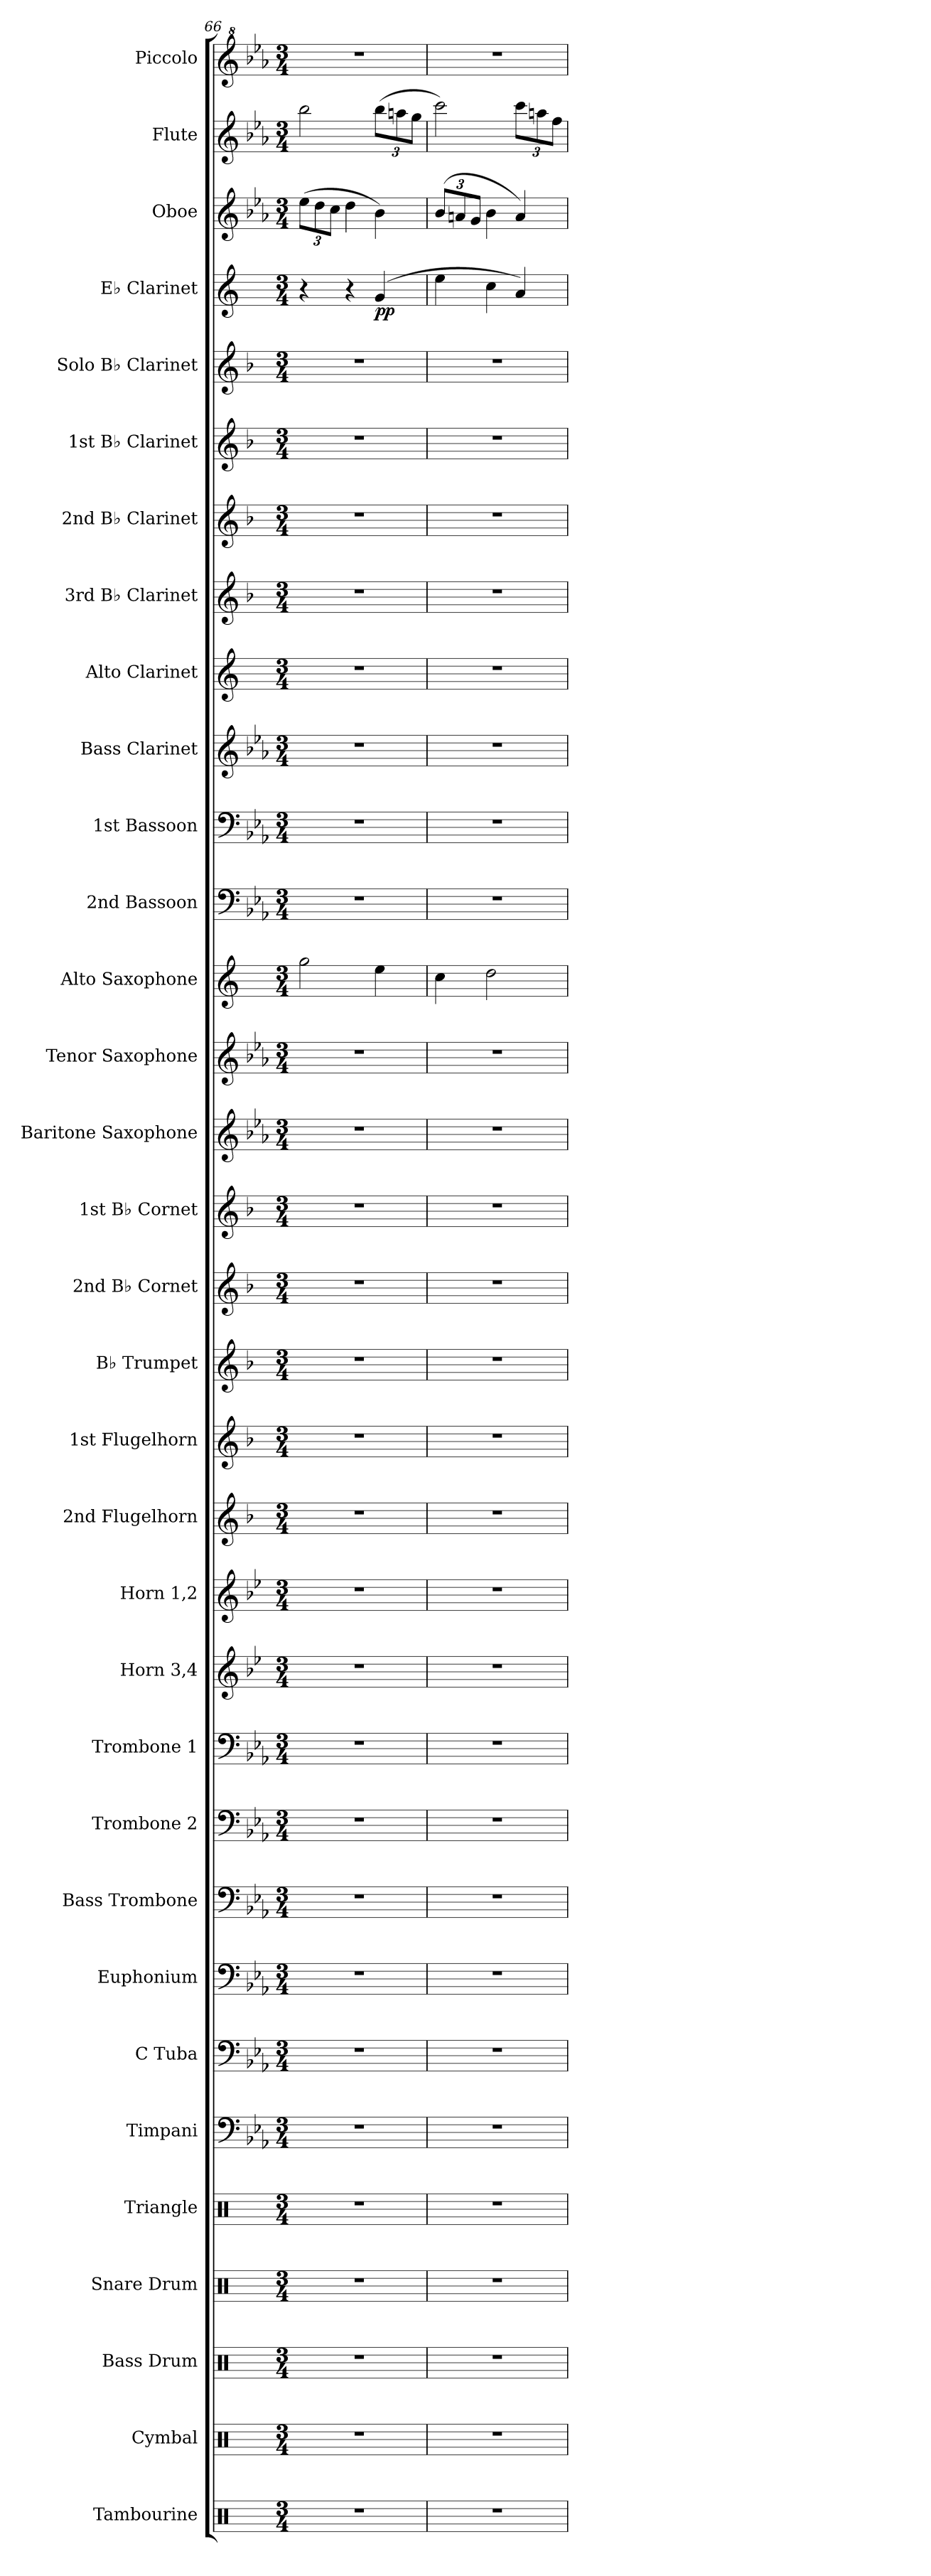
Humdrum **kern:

**kern	**kern	**kern	**kern	**kern	**kern	**kern	**kern	**kern	**kern	**kern	**kern	**kern	**kern	**kern	**kern	**kern	**kern	**kern	**kern	**kern	**kern	**kern	**kern	**kern	**kern	**kern	**kern	**kern	**kern	**dynam	**kern	**kern	**kern
*part33	*part32	*part31	*part30	*part29	*part28	*part27	*part26	*part25	*part24	*part23	*part22	*part21	*part20	*part19	*part18	*part17	*part16	*part15	*part14	*part13	*part12	*part11	*part10	*part9	*part8	*part7	*part6	*part5	*part4	*part4	*part3	*part2	*part1
*staff33	*staff32	*staff31	*staff30	*staff29	*staff28	*staff27	*staff26	*staff25	*staff24	*staff23	*staff22	*staff21	*staff20	*staff19	*staff18	*staff17	*staff16	*staff15	*staff14	*staff13	*staff12	*staff11	*staff10	*staff9	*staff8	*staff7	*staff6	*staff5	*staff4	*staff4	*staff3	*staff2	*staff1
*I"Tambourine	*I"Cymbal	*I"Bass Drum	*I"Snare Drum	*I"Triangle	*I"Timpani	*I"C Tuba	*I"Euphonium	*I"Bass Trombone	*I"Trombone 2	*I"Trombone 1	*I"Horn 3,4	*I"Horn 1,2	*I"2nd Flugelhorn	*I"1st Flugelhorn	*I"B♭ Trumpet	*I"2nd B♭ Cornet	*I"1st B♭ Cornet	*I"Baritone Saxophone	*I"Tenor Saxophone	*I"Alto Saxophone	*I"2nd Bassoon	*I"1st Bassoon	*I"Bass Clarinet	*I"Alto Clarinet	*I"3rd B♭ Clarinet	*I"2nd B♭ Clarinet	*I"1st B♭ Clarinet	*I"Solo B♭ Clarinet	*I"E♭ Clarinet	*	*I"Oboe	*I"Flute	*I"Piccolo
*I'Tamb.	*I'Cym.	*I'B. Dr.	*I'Sn. Dr.	*I'Trgl.	*I'Timp.	*I'C Tu.	*I'Eu.	*I'B. Trb.	*I'Trb. 2	*I'Trb. 1	*I'Hn. 3,4	*I'Hn. 1,2	*I'2nd Flghn.	*I'1st Flghn.	*I'B♭ Tpt.	*I'2nd B♭ Cnt.	*I'1st B♭ Cnt.	*I'Bar. Sax.	*I'T. Sax.	*I'A. Sax.	*I'2nd Bsn.	*I'1st Bsn.	*I'B. Cl.	*I'A. Cl.	*I'3rd B♭ Cl.	*I'2nd B♭ Cl.	*I'1st B♭ Cl.	*I'Solo B♭ Cl.	*I'E♭ Cl.	*	*I'Ob.	*I'Fl.	*I'Picc.
*clefX	*clefX	*clefX	*clefX	*clefX	*clefF4	*clefF4	*clefF4	*clefF4	*clefF4	*clefF4	*clefG2	*clefG2	*clefG2	*clefG2	*clefG2	*clefG2	*clefG2	*clefG2	*clefG2	*clefG2	*clefF4	*clefF4	*clefG2	*clefG2	*clefG2	*clefG2	*clefG2	*clefG2	*clefG2	*	*clefG2	*clefG2	*clefG^2
*	*	*	*	*	*	*	*	*	*	*	*ITrd4c7	*ITrd4c7	*ITrd1c2	*ITrd1c2	*ITrd1c2	*ITrd1c2	*ITrd1c2	*ITrd12c21	*ITrd8c14	*ITrd5c9	*	*	*ITrd8c14	*ITrd5c9	*ITrd1c2	*ITrd1c2	*ITrd1c2	*ITrd1c2	*ITrd-2c-3	*	*	*	*ITrd-7c-12
*k[]	*k[]	*k[]	*k[]	*k[]	*k[b-e-a-]	*k[b-e-a-]	*k[b-e-a-]	*k[b-e-a-]	*k[b-e-a-]	*k[b-e-a-]	*k[b-e-a-]	*k[b-e-a-]	*k[b-e-a-]	*k[b-e-a-]	*k[b-e-a-]	*k[b-e-a-]	*k[b-e-a-]	*k[b-e-a-]	*k[b-e-a-]	*k[b-e-a-]	*k[b-e-a-]	*k[b-e-a-]	*k[b-e-a-]	*k[b-e-a-]	*k[b-e-a-]	*k[b-e-a-]	*k[b-e-a-]	*k[b-e-a-]	*k[b-e-a-]	*	*k[b-e-a-]	*k[b-e-a-]	*k[b-e-a-]
*C:	*C:	*C:	*C:	*C:	*E-:	*E-:	*E-:	*E-:	*E-:	*E-:	*E-:	*E-:	*E-:	*E-:	*E-:	*E-:	*E-:	*E-:	*E-:	*E-:	*E-:	*E-:	*E-:	*E-:	*E-:	*E-:	*E-:	*E-:	*E-:	*	*E-:	*E-:	*E-:
*M3/4	*M3/4	*M3/4	*M3/4	*M3/4	*M3/4	*M3/4	*M3/4	*M3/4	*M3/4	*M3/4	*M3/4	*M3/4	*M3/4	*M3/4	*M3/4	*M3/4	*M3/4	*M3/4	*M3/4	*M3/4	*M3/4	*M3/4	*M3/4	*M3/4	*M3/4	*M3/4	*M3/4	*M3/4	*M3/4	*	*M3/4	*M3/4	*M3/4
*	*	*	*	*	*	*	*	*	*	*	*	*	*	*	*	*	*	*	*	*	*	*	*	*	*	*	*	*	*	*	*Xbrackettup	*	*
=66	=66	=66	=66	=66	=66	=66	=66	=66	=66	=66	=66	=66	=66	=66	=66	=66	=66	=66	=66	=66	=66	=66	=66	=66	=66	=66	=66	=66	=66	=66	=66	=66	=66
2.r	2.r	2.r	2.r	2.r	2.r	2.r	2.r	2.r	2.r	2.r	2.r	2.r	2.r	2.r	2.r	2.r	2.r	2.r	2.r	2b-\	2.r	2.r	2.r	2.r	2.r	2.r	2.r	2.r	4r	.	(12ee-\L	2bb-\	2.r
.	.	.	.	.	.	.	.	.	.	.	.	.	.	.	.	.	.	.	.	.	.	.	.	.	.	.	.	.	.	.	12dd\	.	.
.	.	.	.	.	.	.	.	.	.	.	.	.	.	.	.	.	.	.	.	.	.	.	.	.	.	.	.	.	.	.	12cc\J	.	.
.	.	.	.	.	.	.	.	.	.	.	.	.	.	.	.	.	.	.	.	.	.	.	.	.	.	.	.	.	4r	.	4dd\	.	.
*	*	*	*	*	*	*	*	*	*	*	*	*	*	*	*	*	*	*	*	*	*	*	*	*	*	*	*	*	*	*	*	*Xbrackettup	*
!	!	!	!	!	!	!	!	!	!	!	!	!	!	!	!	!	!	!	!	!	!	!	!	!	!	!	!	!	!	!LO:DY:b	!	!	!
.	.	.	.	.	.	.	.	.	.	.	.	.	.	.	.	.	.	.	.	4g\	.	.	.	.	.	.	.	.	(4b-/	pp	4b-\)	(12bb-\L	.
.	.	.	.	.	.	.	.	.	.	.	.	.	.	.	.	.	.	.	.	.	.	.	.	.	.	.	.	.	.	.	.	12aan\	.
.	.	.	.	.	.	.	.	.	.	.	.	.	.	.	.	.	.	.	.	.	.	.	.	.	.	.	.	.	.	.	.	12gg\J	.
=67	=67	=67	=67	=67	=67	=67	=67	=67	=67	=67	=67	=67	=67	=67	=67	=67	=67	=67	=67	=67	=67	=67	=67	=67	=67	=67	=67	=67	=67	=67	=67	=67	=67
2.r	2.r	2.r	2.r	2.r	2.r	2.r	2.r	2.r	2.r	2.r	2.r	2.r	2.r	2.r	2.r	2.r	2.r	2.r	2.r	4e-\	2.r	2.r	2.r	2.r	2.r	2.r	2.r	2.r	4gg\	.	(12b-/L	2ccc\)	2.r
.	.	.	.	.	.	.	.	.	.	.	.	.	.	.	.	.	.	.	.	.	.	.	.	.	.	.	.	.	.	.	12an/	.	.
.	.	.	.	.	.	.	.	.	.	.	.	.	.	.	.	.	.	.	.	.	.	.	.	.	.	.	.	.	.	.	12g/J	.	.
.	.	.	.	.	.	.	.	.	.	.	.	.	.	.	.	.	.	.	.	2f\	.	.	.	.	.	.	.	.	4ee-\	.	4b-\	.	.
.	.	.	.	.	.	.	.	.	.	.	.	.	.	.	.	.	.	.	.	.	.	.	.	.	.	.	.	.	4cc/)	.	4a/)	12ccc\L	.
.	.	.	.	.	.	.	.	.	.	.	.	.	.	.	.	.	.	.	.	.	.	.	.	.	.	.	.	.	.	.	.	12aan\	.
.	.	.	.	.	.	.	.	.	.	.	.	.	.	.	.	.	.	.	.	.	.	.	.	.	.	.	.	.	.	.	.	12ff\J	.
=	=	=	=	=	=	=	=	=	=	=	=	=	=	=	=	=	=	=	=	=	=	=	=	=	=	=	=	=	=	=	=	=	=
*-	*-	*-	*-	*-	*-	*-	*-	*-	*-	*-	*-	*-	*-	*-	*-	*-	*-	*-	*-	*-	*-	*-	*-	*-	*-	*-	*-	*-	*-	*-	*-	*-	*-
